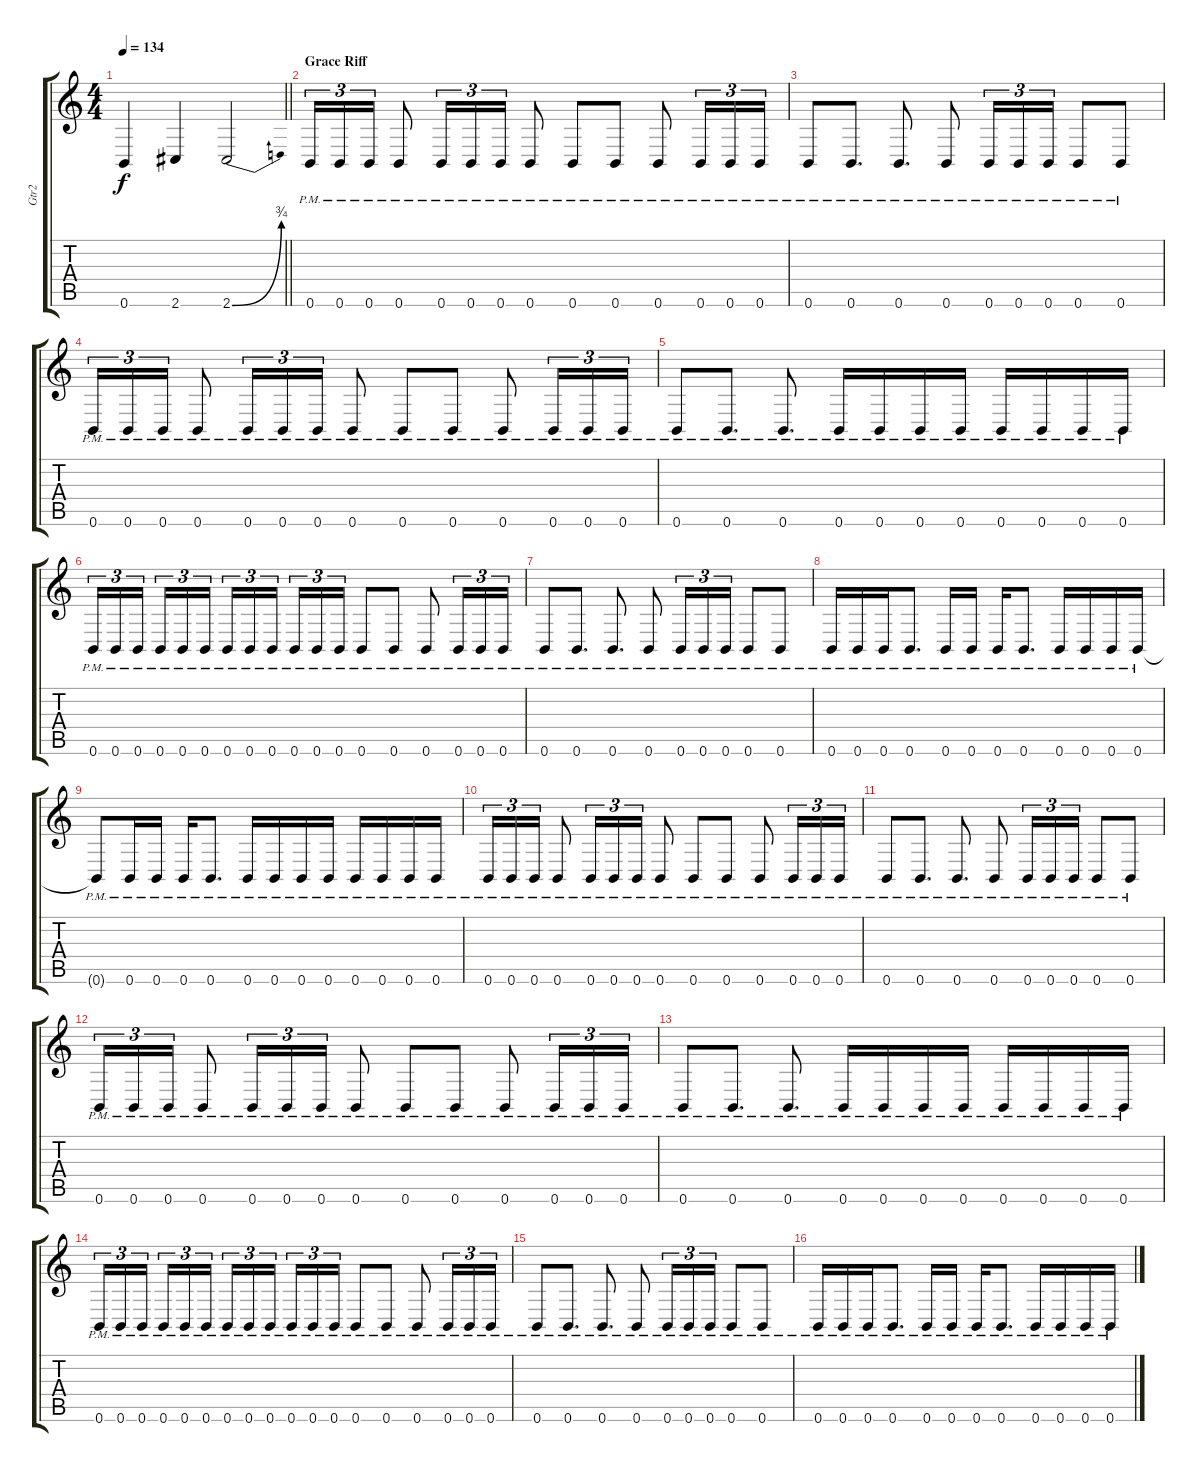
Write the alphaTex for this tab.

\track ("Gtr2" "Gtr2") {instrument distortionguitar}
\staff {score tabs}
\tuning (Db4 Ab3 E3 B2 Gb2 B1) {hide}
\ts (4 4)
\tempo 134
\clef g2
\barLineRight lightlight
\ks c
0.6.4{dy f} 2.6.4 2.6{be (bend 0 0 60 3)}.2 |
\section ("" "Grace Riff")
0.6{pm}.16{tu (3 2)} 0.6{pm}.16{tu (3 2)} 0.6{pm}.16{tu (3 2)} 0.6{pm}.8 0.6{pm}.16{tu (3 2)} 0.6{pm}.16{tu (3 2)} 0.6{pm}.16{tu (3 2)} 0.6{pm}.8 0.6{pm}.8 0.6{pm}.8 0.6{pm}.8 0.6{pm}.16{tu (3 2)} 0.6{pm}.16{tu (3 2)} 0.6{pm}.16{tu (3 2)} |
0.6{pm}.8 0.6{pm}.8{d} 0.6{pm}.8{d} 0.6{pm}.8 0.6{pm}.16{tu (3 2)} 0.6{pm}.16{tu (3 2)} 0.6{pm}.16{tu (3 2)} 0.6{pm}.8 0.6{pm}.8 |
0.6{pm}.16{tu (3 2)} 0.6{pm}.16{tu (3 2)} 0.6{pm}.16{tu (3 2)} 0.6{pm}.8 0.6{pm}.16{tu (3 2)} 0.6{pm}.16{tu (3 2)} 0.6{pm}.16{tu (3 2)} 0.6{pm}.8 0.6{pm}.8 0.6{pm}.8 0.6{pm}.8 0.6{pm}.16{tu (3 2)} 0.6{pm}.16{tu (3 2)} 0.6{pm}.16{tu (3 2)} |
0.6{pm}.8 0.6{pm}.8{d} 0.6{pm}.8{d} 0.6{pm}.16 0.6{pm}.16 0.6{pm}.16 0.6{pm}.16 0.6{pm}.16 0.6{pm}.16 0.6{pm}.16 0.6{pm}.16 |
0.6{pm}.16{tu (3 2)} 0.6{pm}.16{tu (3 2)} 0.6{pm}.16{tu (3 2) beam splitsecondary} 0.6{pm}.16{tu (3 2)} 0.6{pm}.16{tu (3 2)} 0.6{pm}.16{tu (3 2)} 0.6{pm}.16{tu (3 2)} 0.6{pm}.16{tu (3 2)} 0.6{pm}.16{tu (3 2) beam splitsecondary} 0.6{pm}.16{tu (3 2)} 0.6{pm}.16{tu (3 2)} 0.6{pm}.16{tu (3 2)} 0.6{pm}.8 0.6{pm}.8 0.6{pm}.8 0.6{pm}.16{tu (3 2)} 0.6{pm}.16{tu (3 2)} 0.6{pm}.16{tu (3 2)} |
0.6{pm}.8 0.6{pm}.8{d} 0.6{pm}.8{d} 0.6{pm}.8 0.6{pm}.16{tu (3 2)} 0.6{pm}.16{tu (3 2)} 0.6{pm}.16{tu (3 2)} 0.6{pm}.8 0.6{pm}.8 |
0.6{pm}.16 0.6{pm}.16 0.6{pm}.16 0.6{pm}.8{d} 0.6{pm}.16 0.6{pm}.16 0.6{pm}.16 0.6{pm}.8{d} 0.6{pm}.16 0.6{pm}.16 0.6{pm}.16 0.6{pm}.16 |
0.6{pm t}.8 0.6{pm}.16 0.6{pm}.16 0.6{pm}.16 0.6{pm}.8{d} 0.6{pm}.16 0.6{pm}.16 0.6{pm}.16 0.6{pm}.16 0.6{pm}.16 0.6{pm}.16 0.6{pm}.16 0.6{pm}.16 |
0.6{pm}.16{tu (3 2)} 0.6{pm}.16{tu (3 2)} 0.6{pm}.16{tu (3 2)} 0.6{pm}.8 0.6{pm}.16{tu (3 2)} 0.6{pm}.16{tu (3 2)} 0.6{pm}.16{tu (3 2)} 0.6{pm}.8 0.6{pm}.8 0.6{pm}.8 0.6{pm}.8 0.6{pm}.16{tu (3 2)} 0.6{pm}.16{tu (3 2)} 0.6{pm}.16{tu (3 2)} |
0.6{pm}.8 0.6{pm}.8{d} 0.6{pm}.8{d} 0.6{pm}.8 0.6{pm}.16{tu (3 2)} 0.6{pm}.16{tu (3 2)} 0.6{pm}.16{tu (3 2)} 0.6{pm}.8 0.6{pm}.8 |
0.6{pm}.16{tu (3 2)} 0.6{pm}.16{tu (3 2)} 0.6{pm}.16{tu (3 2)} 0.6{pm}.8 0.6{pm}.16{tu (3 2)} 0.6{pm}.16{tu (3 2)} 0.6{pm}.16{tu (3 2)} 0.6{pm}.8 0.6{pm}.8 0.6{pm}.8 0.6{pm}.8 0.6{pm}.16{tu (3 2)} 0.6{pm}.16{tu (3 2)} 0.6{pm}.16{tu (3 2)} |
0.6{pm}.8 0.6{pm}.8{d} 0.6{pm}.8{d} 0.6{pm}.16 0.6{pm}.16 0.6{pm}.16 0.6{pm}.16 0.6{pm}.16 0.6{pm}.16 0.6{pm}.16 0.6{pm}.16 |
0.6{pm}.16{tu (3 2)} 0.6{pm}.16{tu (3 2)} 0.6{pm}.16{tu (3 2) beam splitsecondary} 0.6{pm}.16{tu (3 2)} 0.6{pm}.16{tu (3 2)} 0.6{pm}.16{tu (3 2)} 0.6{pm}.16{tu (3 2)} 0.6{pm}.16{tu (3 2)} 0.6{pm}.16{tu (3 2) beam splitsecondary} 0.6{pm}.16{tu (3 2)} 0.6{pm}.16{tu (3 2)} 0.6{pm}.16{tu (3 2)} 0.6{pm}.8 0.6{pm}.8 0.6{pm}.8 0.6{pm}.16{tu (3 2)} 0.6{pm}.16{tu (3 2)} 0.6{pm}.16{tu (3 2)} |
0.6{pm}.8 0.6{pm}.8{d} 0.6{pm}.8{d} 0.6{pm}.8 0.6{pm}.16{tu (3 2)} 0.6{pm}.16{tu (3 2)} 0.6{pm}.16{tu (3 2)} 0.6{pm}.8 0.6{pm}.8 |
0.6{pm}.16 0.6{pm}.16 0.6{pm}.16 0.6{pm}.8{d} 0.6{pm}.16 0.6{pm}.16 0.6{pm}.16 0.6{pm}.8{d} 0.6{pm}.16 0.6{pm}.16 0.6{pm}.16 0.6{pm}.16
